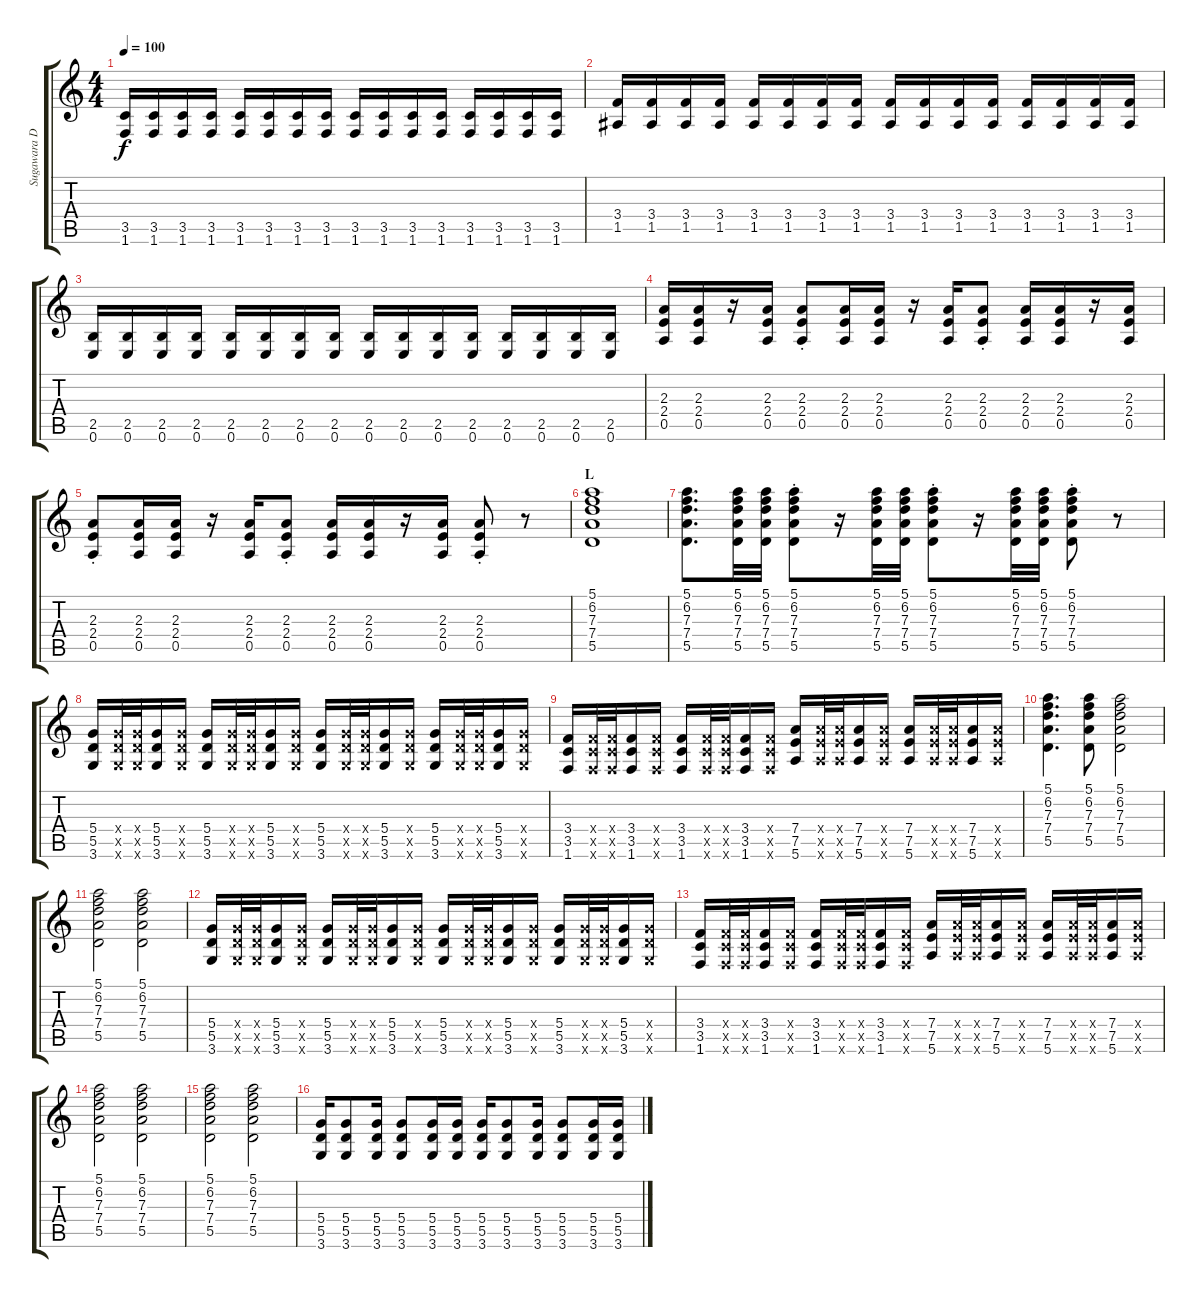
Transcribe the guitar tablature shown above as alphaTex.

\track ("Sugawara Distortion" "Sugawara D") {instrument overdrivenguitar}
\staff {score tabs}
\tuning (E4 B3 G3 D3 A2 E2) {hide}
\ts (4 4)
\tempo 100
\clef g2
\ks c
(3.5 1.6).16{dy f} (3.5 1.6).16 (3.5 1.6).16 (3.5 1.6).16 (3.5 1.6).16 (3.5 1.6).16 (3.5 1.6).16 (3.5 1.6).16 (3.5 1.6).16 (3.5 1.6).16 (3.5 1.6).16 (3.5 1.6).16 (3.5 1.6).16 (3.5 1.6).16 (3.5 1.6).16 (3.5 1.6).16 |
(3.4 1.5).16 (3.4 1.5).16 (3.4 1.5).16 (3.4 1.5).16 (3.4 1.5).16 (3.4 1.5).16 (3.4 1.5).16 (3.4 1.5).16 (3.4 1.5).16 (3.4 1.5).16 (3.4 1.5).16 (3.4 1.5).16 (3.4 1.5).16 (3.4 1.5).16 (3.4 1.5).16 (3.4 1.5).16 |
(2.5 0.6).16 (2.5 0.6).16 (2.5 0.6).16 (2.5 0.6).16 (2.5 0.6).16 (2.5 0.6).16 (2.5 0.6).16 (2.5 0.6).16 (2.5 0.6).16 (2.5 0.6).16 (2.5 0.6).16 (2.5 0.6).16 (2.5 0.6).16 (2.5 0.6).16 (2.5 0.6).16 (2.5 0.6).16 |
(2.3 2.4 0.5).16 (2.3 2.4 0.5).16 r.16 (2.3 2.4 0.5).16 (2.3{st} 2.4{st} 0.5{st}).8 (2.3 2.4 0.5).16 (2.3 2.4 0.5).16 r.16 (2.3 2.4 0.5).16 (2.3{st} 2.4{st} 0.5{st}).8 (2.3 2.4 0.5).16 (2.3 2.4 0.5).16 r.16 (2.3 2.4 0.5).16 |
(2.3{st} 2.4{st} 0.5{st}).8 (2.3 2.4 0.5).16 (2.3 2.4 0.5).16 r.16 (2.3 2.4 0.5).16 (2.3{st} 2.4{st} 0.5{st}).8 (2.3 2.4 0.5).16 (2.3 2.4 0.5).16 r.16 (2.3 2.4 0.5).16 (2.3{st} 2.4{st} 0.5{st}).8 r.8 |
\section ("" "L")
(5.1 6.2 7.3 7.4 5.5).1 |
(5.1 6.2 7.3 7.4 5.5).8{d} (5.1 6.2 7.3 7.4 5.5).32 (5.1 6.2 7.3 7.4 5.5).32 (5.1{st} 6.2{st} 7.3{st} 7.4{st} 5.5{st}).8 r.16 (5.1 6.2 7.3 7.4 5.5).32 (5.1 6.2 7.3 7.4 5.5).32 (5.1{st} 6.2{st} 7.3{st} 7.4{st} 5.5{st}).8 r.16 (5.1 6.2 7.3 7.4 5.5).32 (5.1 6.2 7.3 7.4 5.5).32 (5.1{st} 6.2{st} 7.3{st} 7.4{st} 5.5{st}).8 r.8 |
(5.4 5.5 3.6).16 (5.4{x} 5.5{x} 3.6{x}).32 (5.4{x} 5.5{x} 3.6{x}).32 (5.4 5.5 3.6).16 (5.4{x} 5.5{x} 3.6{x}).16 (5.4 5.5 3.6).16 (5.4{x} 5.5{x} 3.6{x}).32 (5.4{x} 5.5{x} 3.6{x}).32 (5.4 5.5 3.6).16 (5.4{x} 5.5{x} 3.6{x}).16 (5.4 5.5 3.6).16 (5.4{x} 5.5{x} 3.6{x}).32 (5.4{x} 5.5{x} 3.6{x}).32 (5.4 5.5 3.6).16 (5.4{x} 5.5{x} 3.6{x}).16 (5.4 5.5 3.6).16 (5.4{x} 5.5{x} 3.6{x}).32 (5.4{x} 5.5{x} 3.6{x}).32 (5.4 5.5 3.6).16 (5.4{x} 5.5{x} 3.6{x}).16 |
(3.4 3.5 1.6).16 (3.4{x} 3.5{x} 1.6{x}).32 (3.4{x} 3.5{x} 1.6{x}).32 (3.4 3.5 1.6).16 (3.4{x} 3.5{x} 1.6{x}).16 (3.4 3.5 1.6).16 (3.4{x} 3.5{x} 1.6{x}).32 (3.4{x} 3.5{x} 1.6{x}).32 (3.4 3.5 1.6).16 (3.4{x} 3.5{x} 1.6{x}).16 (7.4 7.5 5.6).16 (7.4{x} 7.5{x} 5.6{x}).32 (7.4{x} 7.5{x} 5.6{x}).32 (7.4 7.5 5.6).16 (7.4{x} 7.5{x} 5.6{x}).16 (7.4 7.5 5.6).16 (7.4{x} 7.5{x} 5.6{x}).32 (7.4{x} 7.5{x} 5.6{x}).32 (7.4 7.5 5.6).16 (7.4{x} 7.5{x} 5.6{x}).16 |
(5.1 6.2 7.3 7.4 5.5).4{d} (5.1 6.2 7.3 7.4 5.5).8 (5.1 6.2 7.3 7.4 5.5).2 |
(5.1 6.2 7.3 7.4 5.5).2 (5.1 6.2 7.3 7.4 5.5).2 |
(5.4 5.5 3.6).16 (5.4{x} 5.5{x} 3.6{x}).32 (5.4{x} 5.5{x} 3.6{x}).32 (5.4 5.5 3.6).16 (5.4{x} 5.5{x} 3.6{x}).16 (5.4 5.5 3.6).16 (5.4{x} 5.5{x} 3.6{x}).32 (5.4{x} 5.5{x} 3.6{x}).32 (5.4 5.5 3.6).16 (5.4{x} 5.5{x} 3.6{x}).16 (5.4 5.5 3.6).16 (5.4{x} 5.5{x} 3.6{x}).32 (5.4{x} 5.5{x} 3.6{x}).32 (5.4 5.5 3.6).16 (5.4{x} 5.5{x} 3.6{x}).16 (5.4 5.5 3.6).16 (5.4{x} 5.5{x} 3.6{x}).32 (5.4{x} 5.5{x} 3.6{x}).32 (5.4 5.5 3.6).16 (5.4{x} 5.5{x} 3.6{x}).16 |
(3.4 3.5 1.6).16 (3.4{x} 3.5{x} 1.6{x}).32 (3.4{x} 3.5{x} 1.6{x}).32 (3.4 3.5 1.6).16 (3.4{x} 3.5{x} 1.6{x}).16 (3.4 3.5 1.6).16 (3.4{x} 3.5{x} 1.6{x}).32 (3.4{x} 3.5{x} 1.6{x}).32 (3.4 3.5 1.6).16 (3.4{x} 3.5{x} 1.6{x}).16 (7.4 7.5 5.6).16 (7.4{x} 7.5{x} 5.6{x}).32 (7.4{x} 7.5{x} 5.6{x}).32 (7.4 7.5 5.6).16 (7.4{x} 7.5{x} 5.6{x}).16 (7.4 7.5 5.6).16 (7.4{x} 7.5{x} 5.6{x}).32 (7.4{x} 7.5{x} 5.6{x}).32 (7.4 7.5 5.6).16 (7.4{x} 7.5{x} 5.6{x}).16 |
(5.1 6.2 7.3 7.4 5.5).2 (5.1 6.2 7.3 7.4 5.5).2 |
(5.1 6.2 7.3 7.4 5.5).2 (5.1 6.2 7.3 7.4 5.5).2 |
(5.4 5.5 3.6).16 (5.4 5.5 3.6).8 (5.4 5.5 3.6).16 (5.4 5.5 3.6).8 (5.4 5.5 3.6).16 (5.4 5.5 3.6).16 (5.4 5.5 3.6).16 (5.4 5.5 3.6).8 (5.4 5.5 3.6).16 (5.4 5.5 3.6).8 (5.4 5.5 3.6).16 (5.4 5.5 3.6).16
